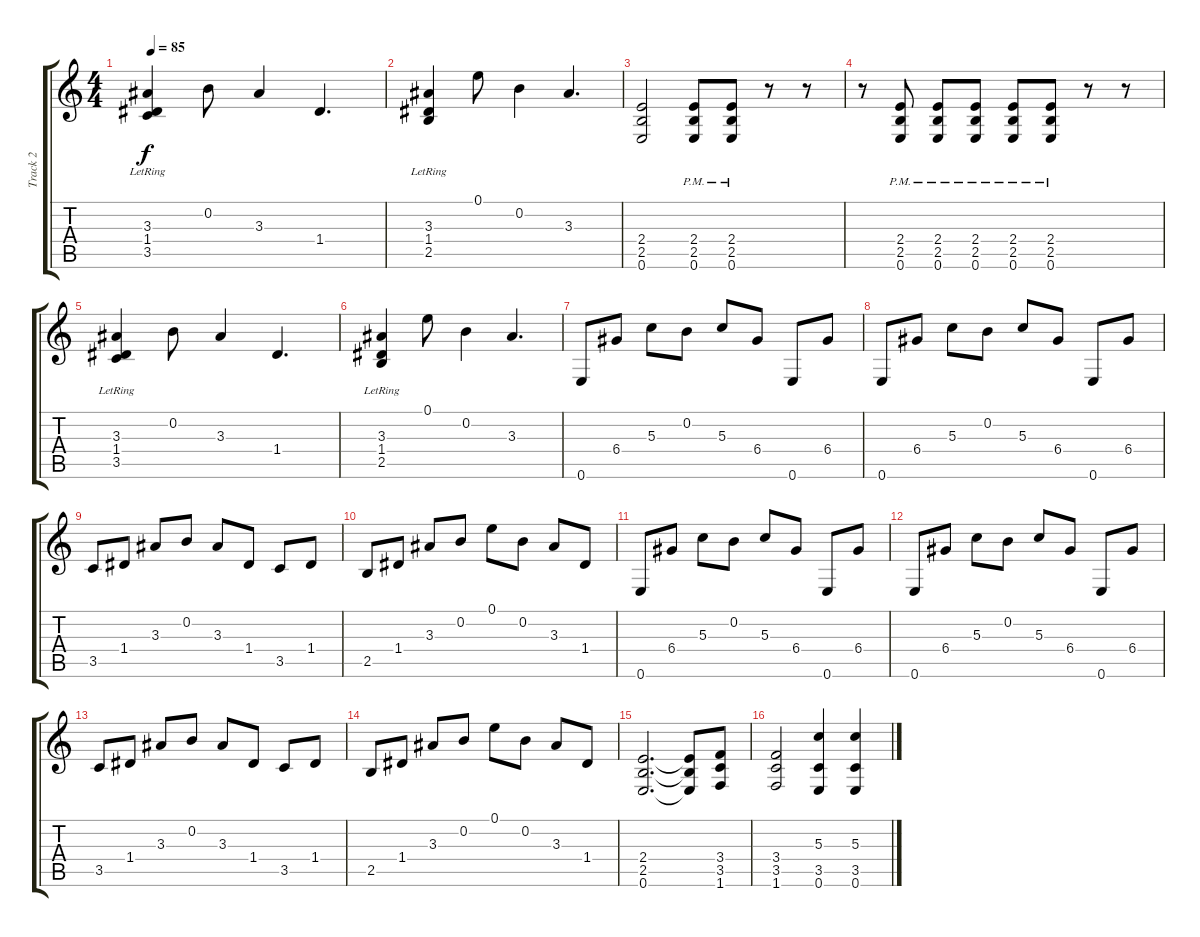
\track ("Track 2" "Track 2") {instrument overdrivenguitar}
\staff {score tabs}
\tuning (E4 B3 G3 D3 A2 E2) {hide}
\ts (4 4)
\tempo 85
\clef g2
\ks c
(3.3{lr} 1.4{lr} 3.5{lr}).4{dy f} 0.2.8 3.3.4 1.4.4{d} |
(3.3{lr} 1.4{lr} 2.5{lr}).4 0.1.8 0.2.4 3.3.4{d} |
(2.4 2.5 0.6).2 (2.4{pm} 2.5{pm} 0.6{pm}).8 (2.4{pm} 2.5{pm} 0.6{pm}).8 r.8 r.8 |
r.8 (2.4{pm} 2.5{pm} 0.6{pm}).8 (2.4{pm} 2.5{pm} 0.6{pm}).8 (2.4{pm} 2.5{pm} 0.6{pm}).8 (2.4{pm} 2.5{pm} 0.6{pm}).8 (2.4{pm} 2.5{pm} 0.6{pm}).8 r.8 r.8 |
(3.3{lr} 1.4{lr} 3.5{lr}).4 0.2.8 3.3.4 1.4.4{d} |
(3.3{lr} 1.4{lr} 2.5{lr}).4 0.1.8 0.2.4 3.3.4{d} |
0.6.8 6.4.8 5.3.8 0.2.8 5.3.8 6.4.8 0.6.8 6.4.8 |
0.6.8 6.4.8 5.3.8 0.2.8 5.3.8 6.4.8 0.6.8 6.4.8 |
3.5.8 1.4.8 3.3.8 0.2.8 3.3.8 1.4.8 3.5.8 1.4.8 |
2.5.8 1.4.8 3.3.8 0.2.8 0.1.8 0.2.8 3.3.8 1.4.8 |
0.6.8 6.4.8 5.3.8 0.2.8 5.3.8 6.4.8 0.6.8 6.4.8 |
0.6.8 6.4.8 5.3.8 0.2.8 5.3.8 6.4.8 0.6.8 6.4.8 |
3.5.8 1.4.8 3.3.8 0.2.8 3.3.8 1.4.8 3.5.8 1.4.8 |
2.5.8 1.4.8 3.3.8 0.2.8 0.1.8 0.2.8 3.3.8 1.4.8 |
(2.4 2.5 0.6).2{d} (2.4{t} 2.5{t} 0.6{t}).8 (3.4 3.5 1.6).8 |
(3.4 3.5 1.6).2 (5.3 3.5 0.6).4 (5.3 3.5 0.6).4
